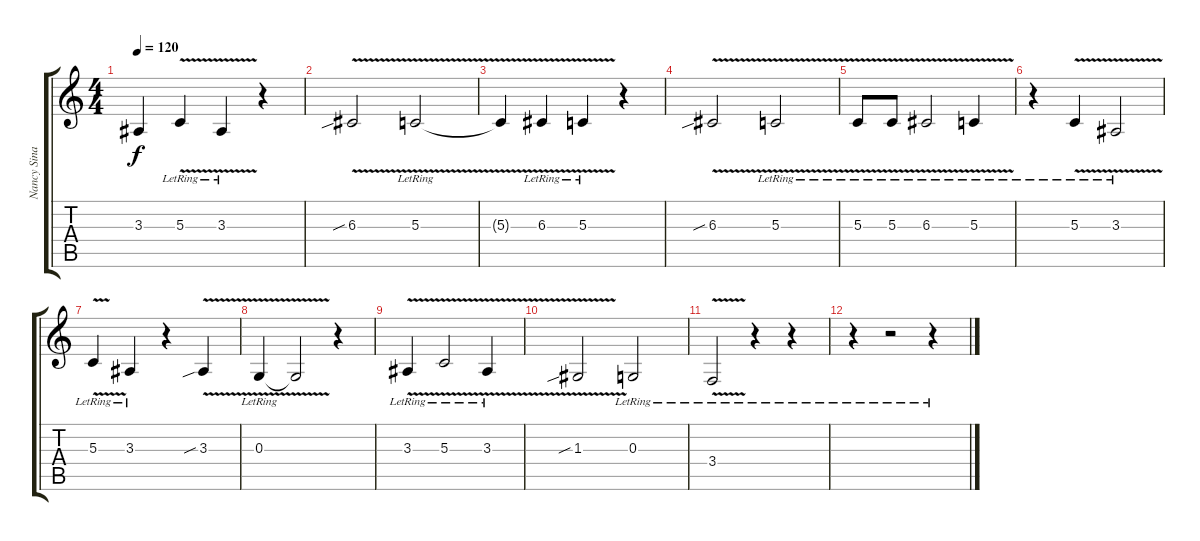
\track ("Nancy Sinatra" "Nancy Sina") {instrument synthvoice}
\staff {score tabs}
\tuning (E4 B3 G3 D3 A2 E2) {hide}
\ts (4 4)
\tempo 120
\clef g2
\ks c
3.3{t}.4{dy f} 5.3{v lr}.4 3.3{v lr}.4 r.4 |
6.3{v sib}.2 5.3{v lr}.2 |
5.3{t}.4 6.3{v lr}.4 5.3{v lr}.4 r.4 |
6.3{v sib}.2 5.3{v lr}.2 |
5.3{v lr}.8 5.3{v lr}.8 6.3{v lr}.2 5.3{v lr}.4 |
r.4 5.3{v lr}.4 3.3{v lr}.2 |
5.3{v lr}.4 3.3{lr}.4 r.4 3.3{v sib}.4 |
0.3{v lr}.4 0.3{t}.2 r.4 |
3.3{v lr}.4 5.3{v lr}.2 3.3{v lr}.4 |
1.3{v sib}.2 0.3{lr}.2 |
3.4{v lr}.2 r.4 r.4 |
r.4 r.2 r.4
